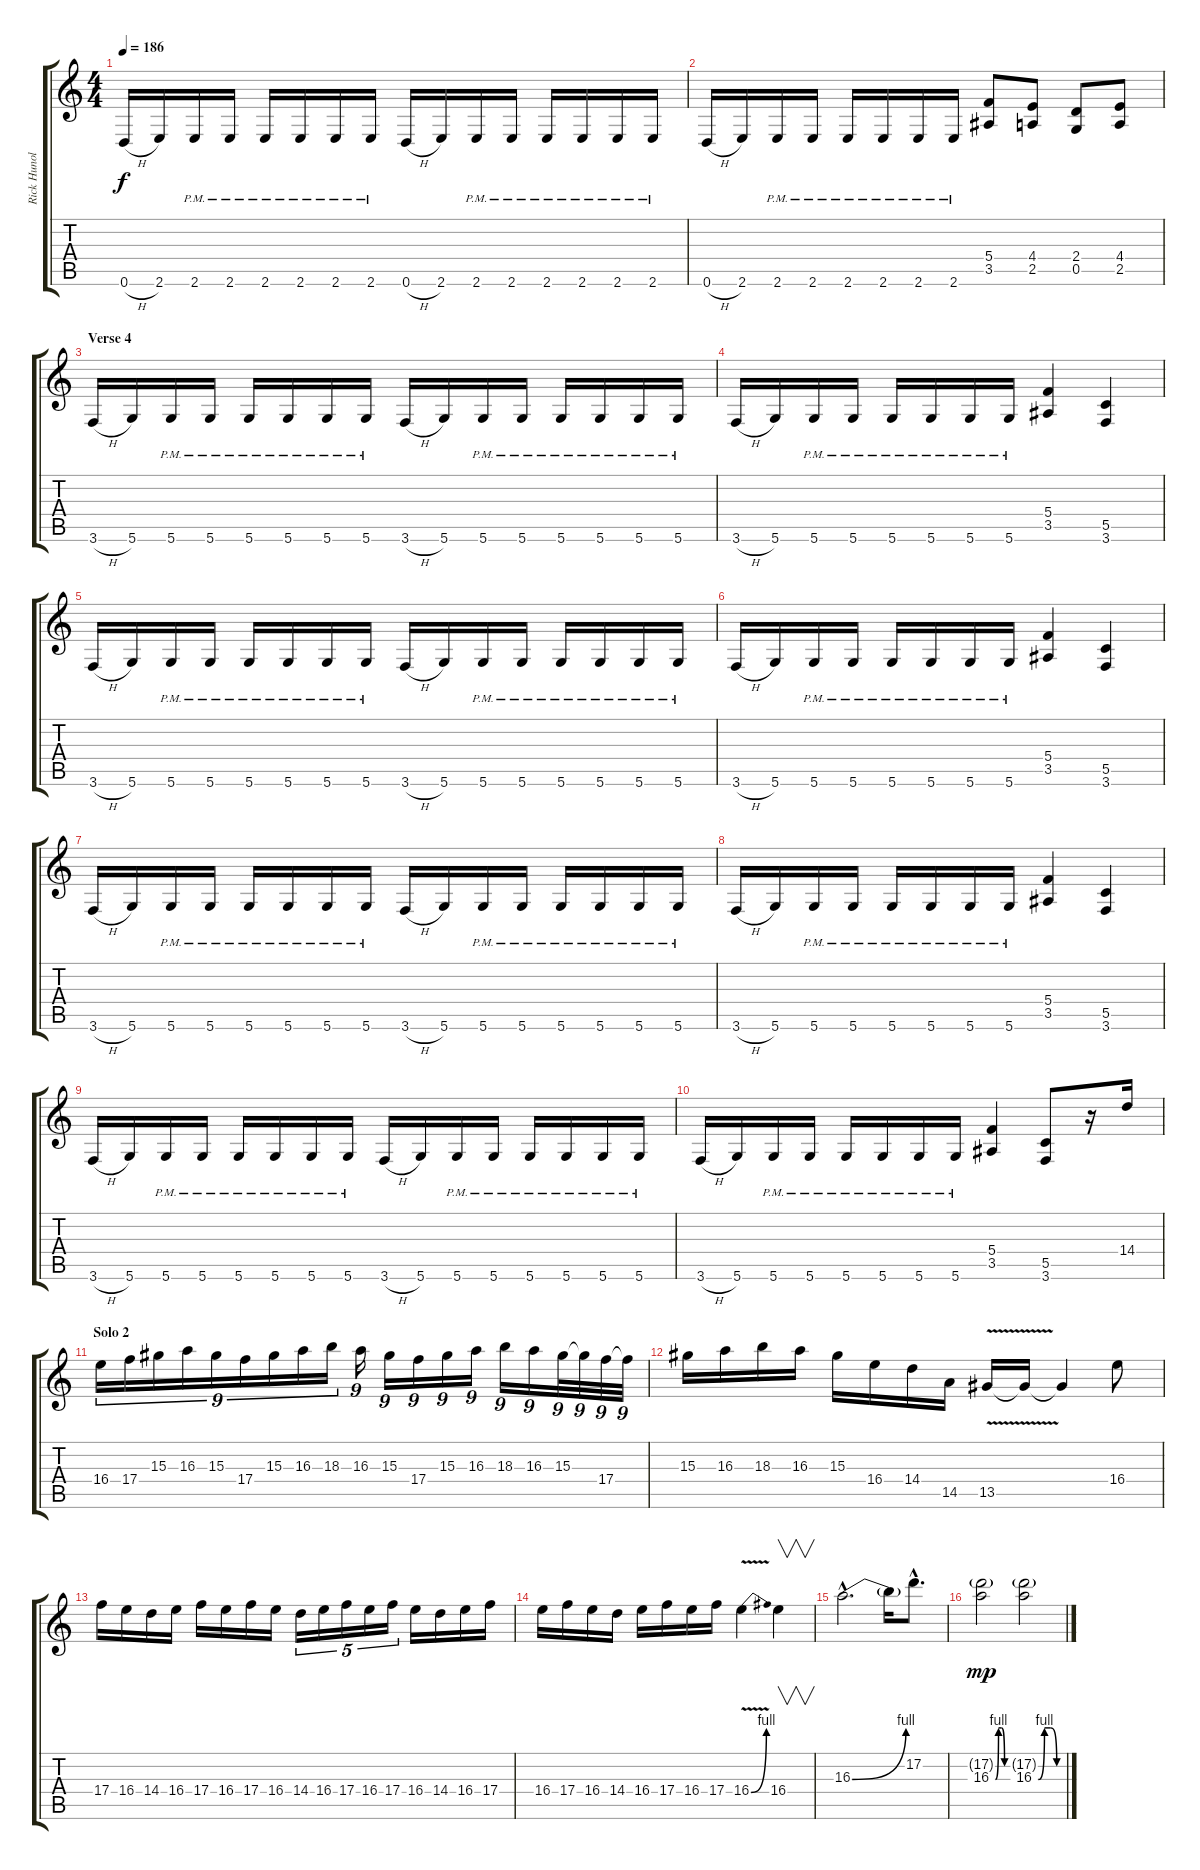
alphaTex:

\track ("Rick Hunolt" "Rick Hunol") {instrument distortionguitar}
\staff {score tabs}
\tuning (D4 A3 F3 C3 G2 D2) {hide}
\ts (4 4)
\tempo 186
\clef g2
\ks c
0.6{h}.16{dy f} 2.6.16 2.6{pm}.16 2.6{pm}.16 2.6{pm}.16 2.6{pm}.16 2.6{pm}.16 2.6{pm}.16 0.6{h}.16 2.6.16 2.6{pm}.16 2.6{pm}.16 2.6{pm}.16 2.6{pm}.16 2.6{pm}.16 2.6{pm}.16 |
0.6{h}.16 2.6.16 2.6{pm}.16 2.6{pm}.16 2.6{pm}.16 2.6{pm}.16 2.6{pm}.16 2.6{pm}.16 (5.4 3.5).8 (4.4 2.5).8 (2.4 0.5).8 (4.4 2.5).8 |
\section ("" "Verse 4")
3.6{h}.16 5.6.16 5.6{pm}.16 5.6{pm}.16 5.6{pm}.16 5.6{pm}.16 5.6{pm}.16 5.6{pm}.16 3.6{h}.16 5.6.16 5.6{pm}.16 5.6{pm}.16 5.6{pm}.16 5.6{pm}.16 5.6{pm}.16 5.6{pm}.16 |
3.6{h}.16 5.6.16 5.6{pm}.16 5.6{pm}.16 5.6{pm}.16 5.6{pm}.16 5.6{pm}.16 5.6{pm}.16 (5.4 3.5).4 (5.5 3.6).4 |
3.6{h}.16 5.6.16 5.6{pm}.16 5.6{pm}.16 5.6{pm}.16 5.6{pm}.16 5.6{pm}.16 5.6{pm}.16 3.6{h}.16 5.6.16 5.6{pm}.16 5.6{pm}.16 5.6{pm}.16 5.6{pm}.16 5.6{pm}.16 5.6{pm}.16 |
3.6{h}.16 5.6.16 5.6{pm}.16 5.6{pm}.16 5.6{pm}.16 5.6{pm}.16 5.6{pm}.16 5.6{pm}.16 (5.4 3.5).4 (5.5 3.6).4 |
3.6{h}.16 5.6.16 5.6{pm}.16 5.6{pm}.16 5.6{pm}.16 5.6{pm}.16 5.6{pm}.16 5.6{pm}.16 3.6{h}.16 5.6.16 5.6{pm}.16 5.6{pm}.16 5.6{pm}.16 5.6{pm}.16 5.6{pm}.16 5.6{pm}.16 |
3.6{h}.16 5.6.16 5.6{pm}.16 5.6{pm}.16 5.6{pm}.16 5.6{pm}.16 5.6{pm}.16 5.6{pm}.16 (5.4 3.5).4 (5.5 3.6).4 |
3.6{h}.16 5.6.16 5.6{pm}.16 5.6{pm}.16 5.6{pm}.16 5.6{pm}.16 5.6{pm}.16 5.6{pm}.16 3.6{h}.16 5.6.16 5.6{pm}.16 5.6{pm}.16 5.6{pm}.16 5.6{pm}.16 5.6{pm}.16 5.6{pm}.16 |
3.6{h}.16 5.6.16 5.6{pm}.16 5.6{pm}.16 5.6{pm}.16 5.6{pm}.16 5.6{pm}.16 5.6{pm}.16 (5.4 3.5).4 (5.5 3.6).8 r.16 14.4.16 |
\section ("" "Solo 2")
16.4.16{tu (9 8)} 17.4.16{tu (9 8)} 15.3.16{tu (9 8)} 16.3.16{tu (9 8)} 15.3.16{tu (9 8)} 17.4.16{tu (9 8)} 15.3.16{tu (9 8)} 16.3.16{tu (9 8)} 18.3.16{tu (9 8)} 16.3.16{tu (9 8)} 15.3.16{tu (9 8)} 17.4.16{tu (9 8)} 15.3.16{tu (9 8)} 16.3.16{tu (9 8)} 18.3.16{tu (9 8)} 16.3.16{tu (9 8)} 15.3.32{tu (9 8)} 15.3{t}.32{tu (9 8)} 17.4.32{tu (9 8)} 17.4{t}.32{tu (9 8)} |
15.3.16 16.3.16 18.3.16 16.3.16 15.3.16 16.4.16 14.4.16 14.5.16 13.5{v}.16 13.5{t}.16 13.5{t}.4 16.4.8 |
17.4.16 16.4.16 14.4.16 16.4.16 17.4.16 16.4.16 17.4.16 16.4.16 14.4.16{tu (5 4)} 16.4.16{tu (5 4)} 17.4.16{tu (5 4)} 16.4.16{tu (5 4)} 17.4.16{tu (5 4)} 16.4.16 14.4.16 16.4.16 17.4.16 |
16.4.16 17.4.16 16.4.16 14.4.16 16.4.16 17.4.16 16.4.16 17.4.16 16.4{be (bend 0 0 60 4) v}.4 16.4.4{v} |
16.3{be (bend 0 0 60 4) hac}.2{d} 16.3{t}.16 17.2{hac}.8{d} |
(17.2{g} 16.3{be (custom 0 0 15 4 30 4 45 0 60 0)}).2{dy mp} (17.2{g} 16.3{be (custom 0 0 15 4 30 4 45 0 60 0)}).2
